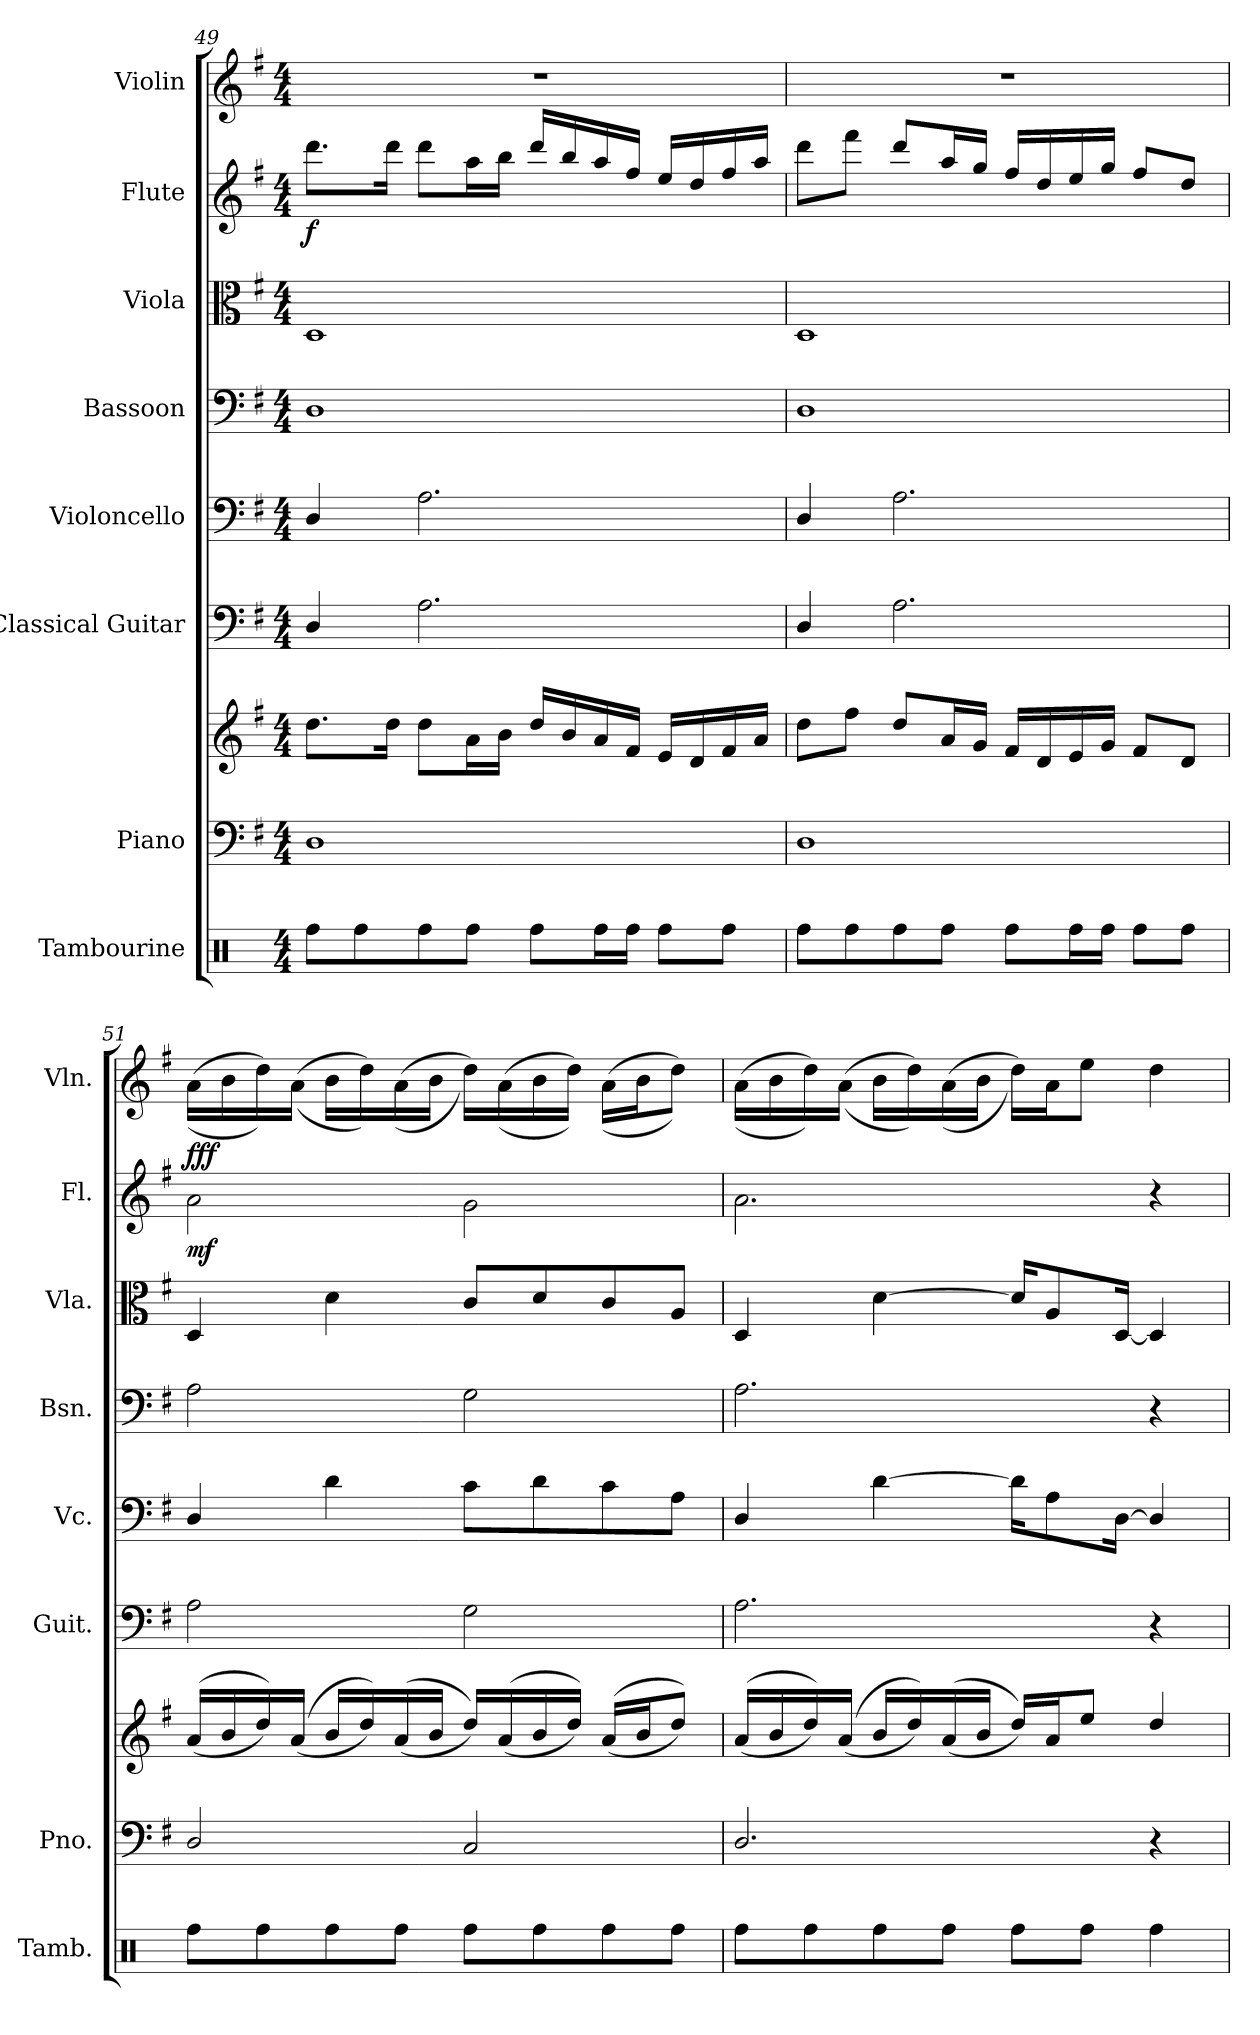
**kern	**dynam	**kern	**kern	**dynam	**kern	**kern	**kern	**kern	**kern	**dynam	**kern	**dynam
*part8	*part8	*part7	*part7	*part7	*part6	*part5	*part4	*part3	*part2	*part2	*part1	*part1
*staff9	*staff9	*staff8	*staff7	*staff7/8	*staff6	*staff5	*staff4	*staff3	*staff2	*staff2	*staff1	*staff1
*I"Tambourine	*	*I"Piano	*	*	*I"Classical Guitar	*I"Violoncello	*I"Bassoon	*I"Viola	*I"Flute	*	*I"Violin	*
*I'Tamb.	*	*I'Pno.	*	*	*I'Guit.	*I'Vc.	*I'Bsn.	*I'Vla.	*I'Fl.	*	*I'Vln.	*
!!LO:LB:g=z
*clefX	*	*clefF4	*clefG2	*	*clefF4	*clefF4	*clefF4	*clefC3	*clefG2	*	*clefG2	*
*k[]	*	*k[f#]	*k[f#]	*	*k[f#]	*k[f#]	*k[f#]	*k[f#]	*k[f#]	*	*k[f#]	*
*M4/4	*	*M4/4	*M4/4	*	*M4/4	*M4/4	*M4/4	*M4/4	*M4/4	*	*M4/4	*
=49	=49	=49	=49	=49	=49	=49	=49	=49	=49	=49	=49	=49
!	!LO:DY:b	!	!	!	!	!	!	!	!	!	!	!
!	!LO:DY:n=1:b	!	!	!	!	!	!	!	!	!LO:DY:b	!	!
8Rff\L	mf mf	1D	8.dd\L	.	4D/	4D/	1D	1D	8.ddd\L	f	1r	.
8Rff\	.	.	.	.	.	.	.	.	.	.	.	.
.	.	.	16dd\Jk	.	.	.	.	.	16ddd\Jk	.	.	.
8Rff\	.	.	8dd\L	.	2.A\	2.A\	.	.	8ddd\L	.	.	.
8Rff\J	.	.	16a\L	.	.	.	.	.	16aa\L	.	.	.
.	.	.	16b\JJ	.	.	.	.	.	16bb\JJ	.	.	.
8Rff\L	.	.	16dd/LL	.	.	.	.	.	16ddd/LL	.	.	.
.	.	.	16b/	.	.	.	.	.	16bb/	.	.	.
16Rff\L	.	.	16a/	.	.	.	.	.	16aa/	.	.	.
16Rff\JJ	.	.	16f#/JJ	.	.	.	.	.	16ff#/JJ	.	.	.
8Rff\L	.	.	16e/LL	.	.	.	.	.	16ee/LL	.	.	.
.	.	.	16d/	.	.	.	.	.	16dd/	.	.	.
8Rff\J	.	.	16f#/	.	.	.	.	.	16ff#/	.	.	.
.	.	.	16a/JJ	.	.	.	.	.	16aa/JJ	.	.	.
=50	=50	=50	=50	=50	=50	=50	=50	=50	=50	=50	=50	=50
!	!LO:DY:b	!	!	!	!	!	!	!	!	!	!	!
!	!LO:DY:n=1:b	!	!	!	!	!	!	!	!	!	!	!
8Rff\L	mf mf	1D	8dd\L	.	4D/	4D/	1D	1D	8ddd\L	.	1r	.
8Rff\	.	.	8ff#\J	.	.	.	.	.	8fff#\J	.	.	.
8Rff\	.	.	8dd/L	.	2.A\	2.A\	.	.	8ddd/L	.	.	.
8Rff\J	.	.	16a/L	.	.	.	.	.	16aa/L	.	.	.
.	.	.	16g/JJ	.	.	.	.	.	16gg/JJ	.	.	.
8Rff\L	.	.	16f#/LL	.	.	.	.	.	16ff#/LL	.	.	.
.	.	.	16d/	.	.	.	.	.	16dd/	.	.	.
16Rff\L	.	.	16e/	.	.	.	.	.	16ee/	.	.	.
16Rff\JJ	.	.	16g/JJ	.	.	.	.	.	16gg/JJ	.	.	.
8Rff\L	.	.	8f#/L	.	.	.	.	.	8ff#/L	.	.	.
8Rff\J	.	.	8d/J	.	.	.	.	.	8dd/J	.	.	.
=51	=51	=51	=51	=51	=51	=51	=51	=51	=51	=51	=51	=51
!	!	!	!	!LO:DY:b=2	!	!	!	!	!	!	!	!
!	!	!	!	!LO:DY:n=1:b	!	!	!	!	!	!	!	!
!	!	!	!	!LO:DY:n=2:b	!	!	!	!	!	!	!	!
!	!	!	!	!LO:DY:n=3:b	!	!	!	!	!	!LO:DY:b	!	!LO:DY:b
!	!	!	!	!	!	!	!	!	!	!	!	!LO:DY:n=1:b
!	!	!	!	!	!	!	!	!	!	!	!	!LO:DY:n=2:b
8Rff\L	.	2D/	((16a/LL	mf f f f	2A\	4D/	2A\	4D/	2a\	mf	((16a\LL	f f f
.	.	.	16b/	.	.	.	.	.	.	.	16b\	.
8Rff\	.	.	16dd/))	.	.	.	.	.	.	.	16dd\))	.
.	.	.	((16a/JJ	.	.	.	.	.	.	.	((16a\JJ	.
8Rff\	.	.	16b/LL	.	.	4d\	.	4d\	.	.	16b\LL	.
.	.	.	16dd/))	.	.	.	.	.	.	.	16dd\))	.
8Rff\J	.	.	((16a/	.	.	.	.	.	.	.	((16a\	.
.	.	.	16b/JJ	.	.	.	.	.	.	.	16b\JJ	.
8Rff\L	.	2C/	16dd/LL))	.	2G\	8c\L	2G\	8c/L	2g\	.	16dd\LL))	.
.	.	.	((16a/	.	.	.	.	.	.	.	((16a\	.
8Rff\	.	.	16b/	.	.	8d\	.	8d/	.	.	16b\	.
.	.	.	16dd/JJ))	.	.	.	.	.	.	.	16dd\JJ))	.
8Rff\	.	.	((16a/LL	.	.	8c\	.	8c/	.	.	((16a\LL	.
.	.	.	16b/J	.	.	.	.	.	.	.	16b\J	.
8Rff\J	.	.	8dd/J))	.	.	8A\J	.	8A/J	.	.	8dd\J))	.
=52	=52	=52	=52	=52	=52	=52	=52	=52	=52	=52	=52	=52
8Rff\L	.	2.D/	((16a/LL	.	2.A\	4D/	2.A\	4D/	2.a\	.	((16a\LL	.
.	.	.	16b/	.	.	.	.	.	.	.	16b\	.
8Rff\	.	.	16dd/))	.	.	.	.	.	.	.	16dd\))	.
.	.	.	((16a/JJ	.	.	.	.	.	.	.	((16a\JJ	.
8Rff\	.	.	16b/LL	.	.	[4d\	.	[4d\	.	.	16b\LL	.
.	.	.	16dd/))	.	.	.	.	.	.	.	16dd\))	.
8Rff\J	.	.	((16a/	.	.	.	.	.	.	.	((16a\	.
.	.	.	16b/JJ	.	.	.	.	.	.	.	16b\JJ	.
8Rff\L	.	.	16dd/LL))	.	.	16d\KL]	.	16d/KL]	.	.	16dd\LL))	.
.	.	.	16a/J	.	.	8A\	.	8A/	.	.	16a\J	.
8Rff\J	.	.	8ee/J	.	.	.	.	.	.	.	8ee\J	.
.	.	.	.	.	.	[16D\Jk	.	[16D/Jk	.	.	.	.
4Rff\	.	4r	4dd/	.	4r	4D/]	4r	4D/]	4r	.	4dd\	.
=	=	=	=	=	=	=	=	=	=	=	=	=
*-	*-	*-	*-	*-	*-	*-	*-	*-	*-	*-	*-	*-
